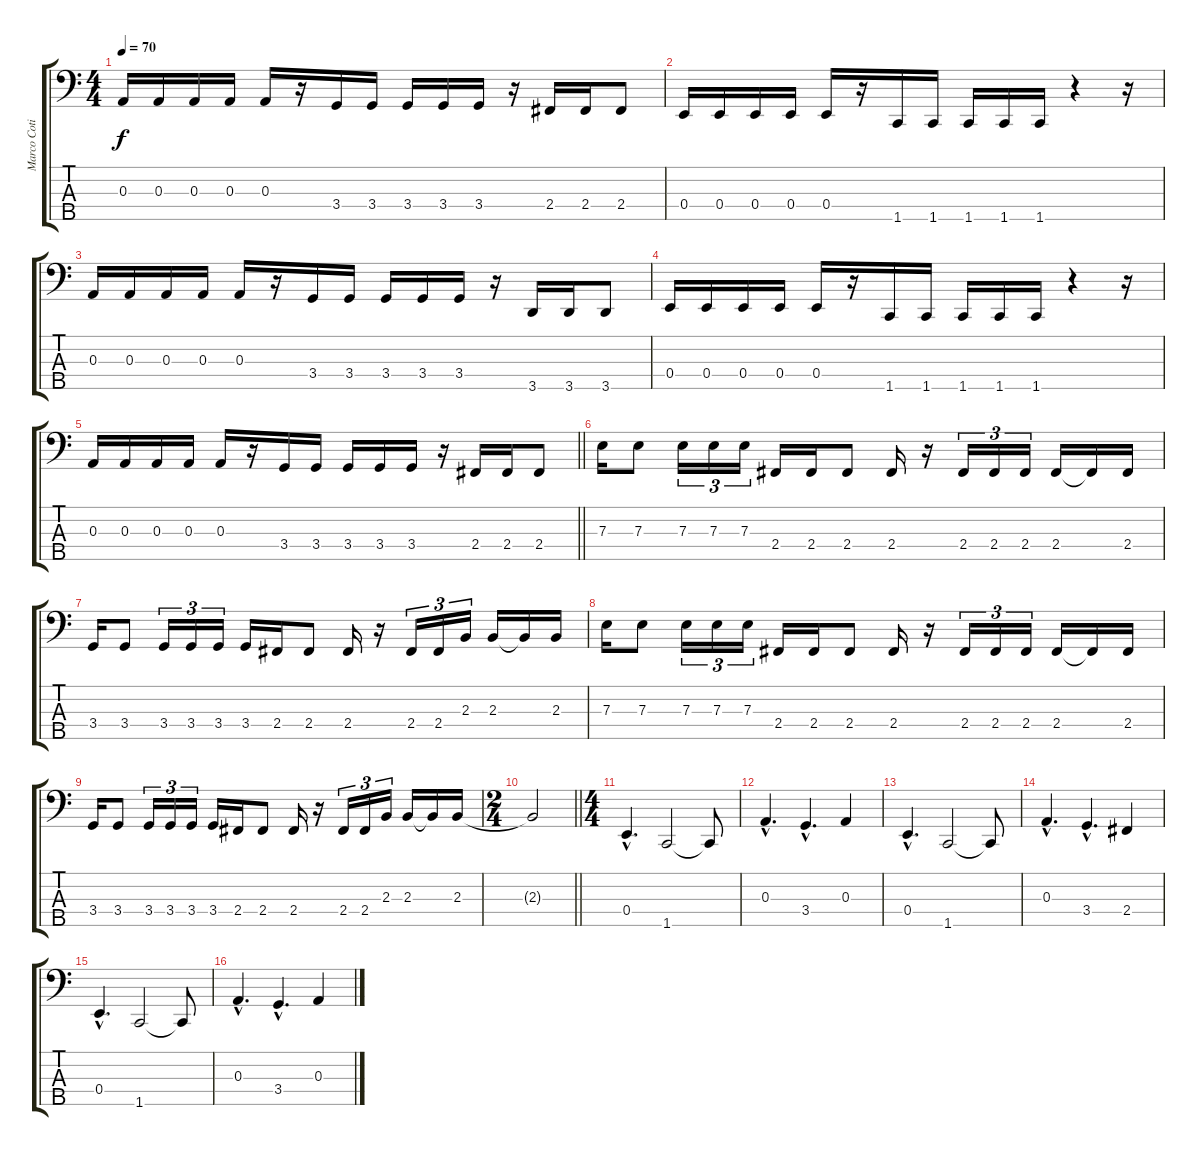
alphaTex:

\track ("Marco Coti Zelati (bass)" "Marco Coti") {instrument electricbasspick}
\staff {score tabs}
\tuning (G2 D2 A1 E1 B0) {hide}
\ts (4 4)
\tempo 70
\clef f4
\ks c
0.3.16{dy f} 0.3.16 0.3.16 0.3.16 0.3.16 r.16 3.4.16 3.4.16 3.4.16 3.4.16 3.4.16 r.16 2.4.16 2.4.16 2.4.8 |
0.4.16 0.4.16 0.4.16 0.4.16 0.4.16 r.16 1.5.16 1.5.16 1.5.16 1.5.16 1.5.16 r.4 r.16 |
0.3.16 0.3.16 0.3.16 0.3.16 0.3.16 r.16 3.4.16 3.4.16 3.4.16 3.4.16 3.4.16 r.16 3.5.16 3.5.16 3.5.8 |
0.4.16 0.4.16 0.4.16 0.4.16 0.4.16 r.16 1.5.16 1.5.16 1.5.16 1.5.16 1.5.16 r.4 r.16 |
\barLineRight lightlight
0.3.16 0.3.16 0.3.16 0.3.16 0.3.16 r.16 3.4.16 3.4.16 3.4.16 3.4.16 3.4.16 r.16 2.4.16 2.4.16 2.4.8 |
7.3.16 7.3.8 7.3.16{tu (3 2)} 7.3.16{tu (3 2)} 7.3.16{tu (3 2)} 2.4.16 2.4.16 2.4.8 2.4.16 r.16 2.4.16{tu (3 2)} 2.4.16{tu (3 2)} 2.4.16{tu (3 2)} 2.4.16 2.4{t}.16 2.4.16 |
3.4.16 3.4.8 3.4.16{tu (3 2)} 3.4.16{tu (3 2)} 3.4.16{tu (3 2)} 3.4.16 2.4.16 2.4.8 2.4.16 r.16 2.4.16{tu (3 2)} 2.4.16{tu (3 2)} 2.3.16{tu (3 2)} 2.3.16 2.3{t}.16 2.3.16 |
7.3.16 7.3.8 7.3.16{tu (3 2)} 7.3.16{tu (3 2)} 7.3.16{tu (3 2)} 2.4.16 2.4.16 2.4.8 2.4.16 r.16 2.4.16{tu (3 2)} 2.4.16{tu (3 2)} 2.4.16{tu (3 2)} 2.4.16 2.4{t}.16 2.4.16 |
3.4.16 3.4.8 3.4.16{tu (3 2)} 3.4.16{tu (3 2)} 3.4.16{tu (3 2)} 3.4.16 2.4.16 2.4.8 2.4.16 r.16 2.4.16{tu (3 2)} 2.4.16{tu (3 2)} 2.3.16{tu (3 2)} 2.3.16 2.3{t}.16 2.3.16 |
\ts (2 4)
\barLineRight lightlight
2.3{t}.2 |
\ts (4 4)
0.4{hac}.4{d} 1.5.2 1.5{t}.8 |
0.3{hac}.4{d} 3.4{hac}.4{d} 0.3.4 |
0.4{hac}.4{d} 1.5.2 1.5{t}.8 |
0.3{hac}.4{d} 3.4{hac}.4{d} 2.4.4 |
0.4{hac}.4{d} 1.5.2 1.5{t}.8 |
0.3{hac}.4{d} 3.4{hac}.4{d} 0.3.4
